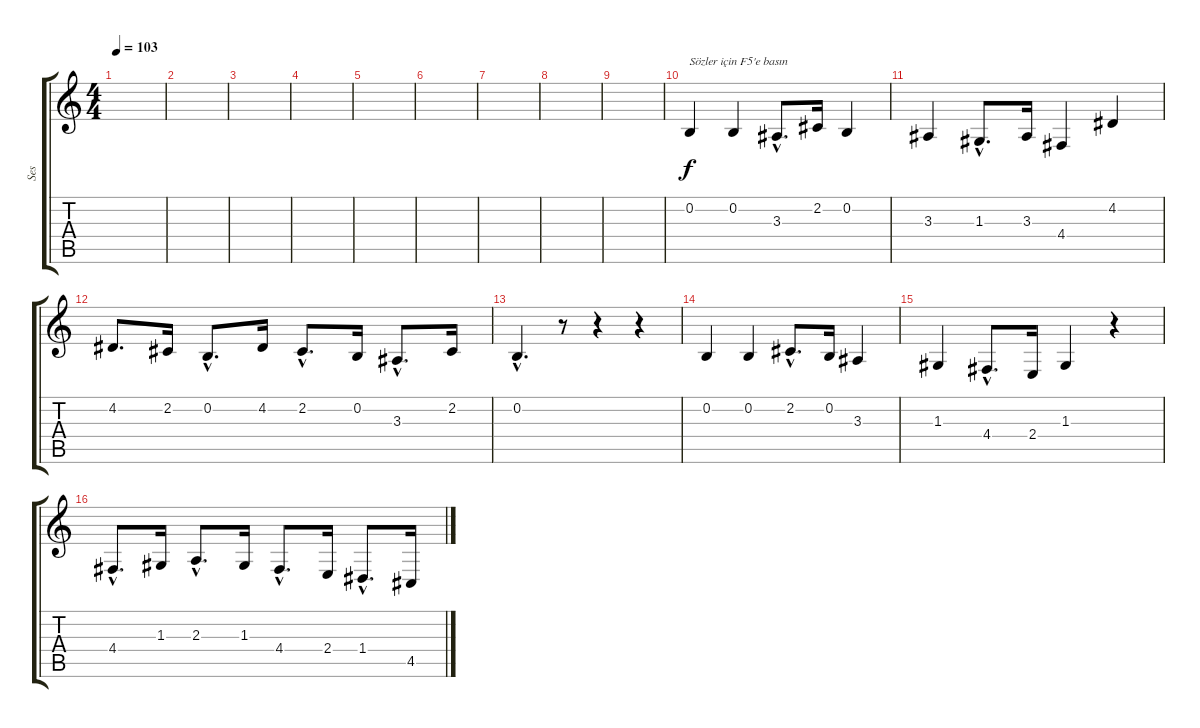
\track ("Ses" "Ses") {instrument stringensemble1}
\staff {score tabs}
\tuning (E4 B3 G3 D3 A2 E2) {hide}
\ts (4 4)
\tempo 103
\clef g2
\ks c
|
|
|
|
|
|
|
|
|
0.2.4{txt "Sözler için F5'e basın"} 0.2.4 3.3{hac}.8{d} 2.2.16 0.2.4 |
3.3.4 1.3{hac}.8{d} 3.3.16 4.4.4 4.2.4 |
4.2.8{d} 2.2.16 0.2{hac}.8{d} 4.2.16 2.2{hac}.8{d} 0.2.16 3.3{hac}.8{d} 2.2.16 |
0.2{hac}.4{d} r.8 r.4 r.4 |
0.2.4 0.2.4 2.2{hac}.8{d} 0.2.16 3.3.4 |
1.3.4 4.4{hac}.8{d} 2.4.16 1.3.4 r.4 |
4.4{hac}.8{d} 1.3.16 2.3{hac}.8{d} 1.3.16 4.4{hac}.8{d} 2.4.16 1.4{hac}.8{d} 4.5.16
